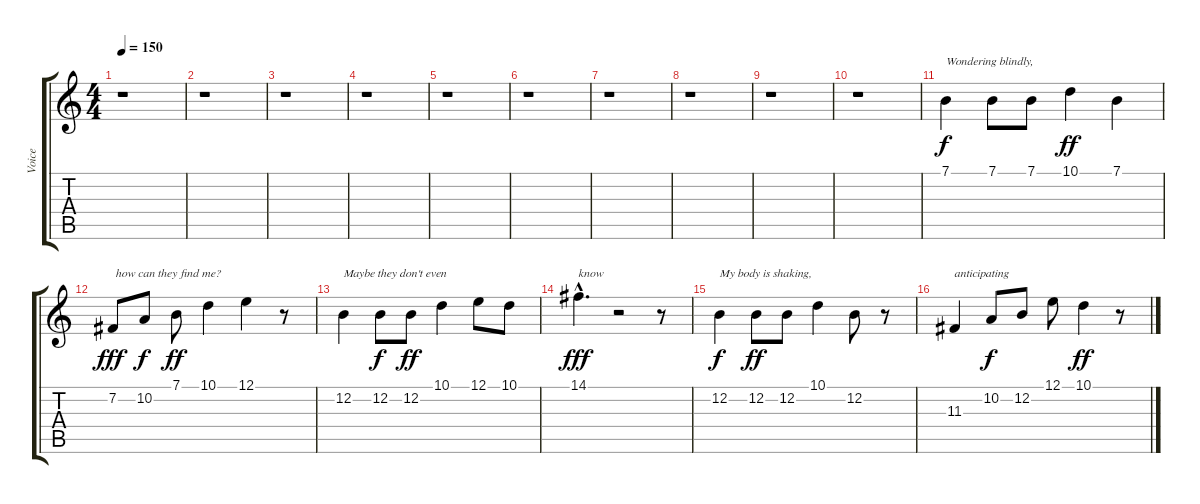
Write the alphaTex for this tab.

\track ("Voice" "Voice") {instrument lead3calliope}
\staff {score tabs}
\tuning (E4 B3 G3 D3 A2 E2) {hide}
\ts (4 4)
\tempo 150
\clef g2
\ks c
r.1{dy f} |
r.1 |
r.1 |
r.1 |
r.1 |
r.1 |
r.1 |
r.1 |
r.1 |
r.1 |
7.1.4{txt "Wondering blindly,"} 7.1.8 7.1.8 10.1.4{dy ff} 7.1.4 |
7.2.8{txt " how can they find me?" dy fff} 10.2.8{dy f} 7.1.8{dy ff} 10.1.4 12.1.4 r.8 |
12.2.4{txt "Maybe they don't even "} 12.2.8{dy f} 12.2.8{dy ff} 10.1.4 12.1.8 10.1.8 |
14.1{hac}.4{d txt "know" dy fff} r.2 r.8 |
12.2.4{txt "My body is shaking, " dy f} 12.2.8{dy ff} 12.2.8 10.1.4 12.2.8 r.8 |
11.3.4{txt "anticipating"} 10.2.8{dy f} 12.2.8 12.1.8 10.1.4{dy ff} r.8
